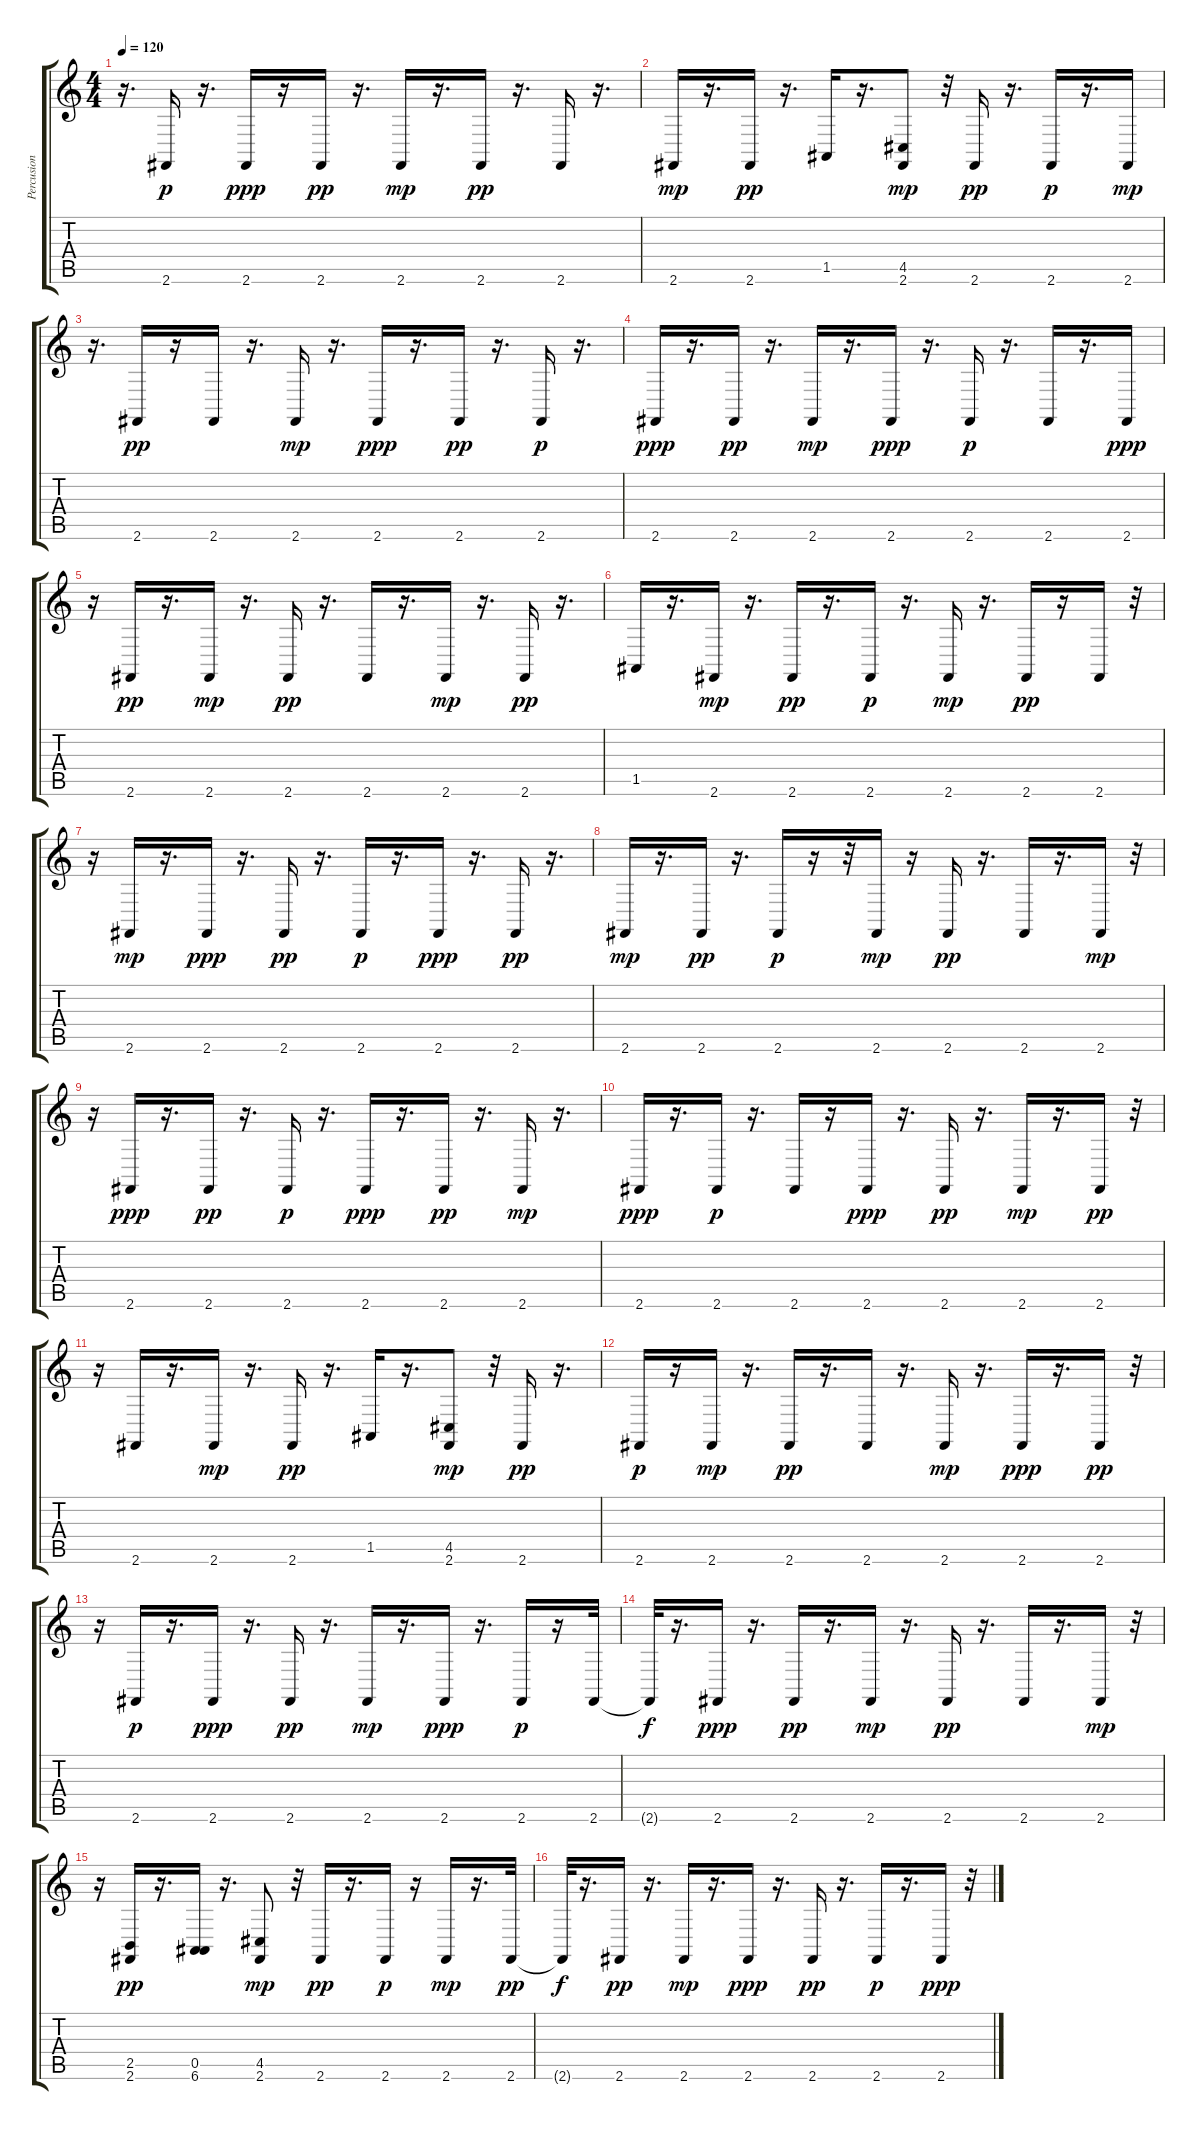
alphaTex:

\track ("Percusion" "Percusion") {instrument woodblock}
\staff {score tabs}
\tuning (E4 B3 G3 D3 A2 E2) {hide}
\ts (4 4)
\tempo 120
\clef g2
\ks c
r.16{d dy p} 2.6.16 r.16{d} 2.6.16{dy ppp} r.16 2.6.16{dy pp} r.16{d} 2.6.16{dy mp} r.16{d} 2.6.16{dy pp} r.16{d} 2.6.16 r.16{d} |
2.6.16{dy mp} r.16{d} 2.6.16{dy pp} r.16{d} 1.5.16 r.16{d} (4.5 2.6).8{dy mp} r.32 2.6.16{dy pp} r.16{d} 2.6.16{dy p} r.16{d} 2.6.16{dy mp} |
r.16{d} 2.6.16{dy pp} r.16 2.6.16 r.16{d} 2.6.16{dy mp} r.16{d} 2.6.16{dy ppp} r.16{d} 2.6.16{dy pp} r.16{d} 2.6.16{dy p} r.16{d} |
2.6.16{dy ppp} r.16{d} 2.6.16{dy pp} r.16{d} 2.6.16{dy mp} r.16{d} 2.6.16{dy ppp} r.16{d} 2.6.16{dy p} r.16{d} 2.6.16 r.16{d} 2.6.16{dy ppp} |
r.16 2.6.16{dy pp} r.16{d} 2.6.16{dy mp} r.16{d} 2.6.16{dy pp} r.16{d} 2.6.16 r.16{d} 2.6.16{dy mp} r.16{d} 2.6.16{dy pp} r.16{d} |
1.5.16 r.16{d} 2.6.16{dy mp} r.16{d} 2.6.16{dy pp} r.16{d} 2.6.16{dy p} r.16{d} 2.6.16{dy mp} r.16{d} 2.6.16{dy pp} r.16 2.6.16 r.32 |
r.16 2.6.16{dy mp} r.16{d} 2.6.16{dy ppp} r.16{d} 2.6.16{dy pp} r.16{d} 2.6.16{dy p} r.16{d} 2.6.16{dy ppp} r.16{d} 2.6.16{dy pp} r.16{d} |
2.6.16{dy mp} r.16{d} 2.6.16{dy pp} r.16{d} 2.6.16{dy p} r.16 r.32 2.6.16{dy mp} r.16 2.6.16{dy pp} r.16{d} 2.6.16 r.16{d} 2.6.16{dy mp} r.32 |
r.16 2.6.16{dy ppp} r.16{d} 2.6.16{dy pp} r.16{d} 2.6.16{dy p} r.16{d} 2.6.16{dy ppp} r.16{d} 2.6.16{dy pp} r.16{d} 2.6.16{dy mp} r.16{d} |
2.6.16{dy ppp} r.16{d} 2.6.16{dy p} r.16{d} 2.6.16 r.16 2.6.16{dy ppp} r.16{d} 2.6.16{dy pp} r.16{d} 2.6.16{dy mp} r.16{d} 2.6.16{dy pp} r.32 |
r.16 2.6.16 r.16{d} 2.6.16{dy mp} r.16{d} 2.6.16{dy pp} r.16{d} 1.5.16 r.16{d} (4.5 2.6).8{dy mp} r.32 2.6.16{dy pp} r.16{d} |
2.6.16{dy p} r.16 2.6.16{dy mp} r.16{d} 2.6.16{dy pp} r.16{d} 2.6.16 r.16{d} 2.6.16{dy mp} r.16{d} 2.6.16{dy ppp} r.16{d} 2.6.16{dy pp} r.32 |
r.16 2.6.16{dy p} r.16{d} 2.6.16{dy ppp} r.16{d} 2.6.16{dy pp} r.16{d} 2.6.16{dy mp} r.16{d} 2.6.16{dy ppp} r.16{d} 2.6.16{dy p} r.16 2.6.32 |
2.6{t}.32{dy f} r.16{d} 2.6.16{dy ppp} r.16{d} 2.6.16{dy pp} r.16{d} 2.6.16{dy mp} r.16{d} 2.6.16{dy pp} r.16{d} 2.6.16 r.16{d} 2.6.16{dy mp} r.32 |
r.16 (2.5 2.6).16{dy pp} r.16{d} (0.5 6.6).16 r.16{d} (4.5 2.6).8{dy mp} r.32 2.6.16{dy pp} r.16{d} 2.6.16{dy p} r.16 2.6.16{dy mp} r.16{d} 2.6.32{dy pp} |
2.6{t}.32{dy f} r.16{d} 2.6.16{dy pp} r.16{d} 2.6.16{dy mp} r.16{d} 2.6.16{dy ppp} r.16{d} 2.6.16{dy pp} r.16{d} 2.6.16{dy p} r.16{d} 2.6.16{dy ppp} r.32
